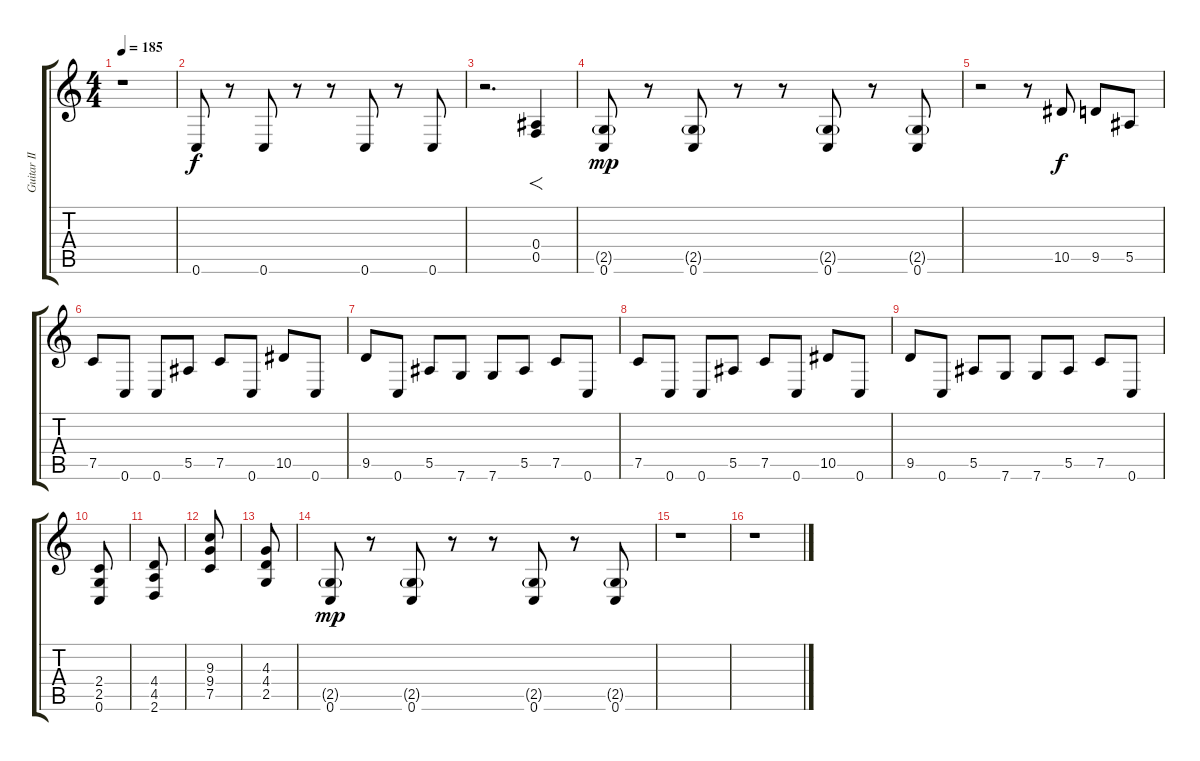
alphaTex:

\track ("Guitar II" "Guitar II") {instrument distortionguitar}
\staff {score tabs}
\tuning (C4 G3 Eb3 Bb2 F2 C2) {hide}
\ts (4 4)
\tempo 185
\clef g2
\ks c
r.1{dy mp} |
0.6.8{dy f} r.8 0.6.8 r.8 r.8 0.6.8 r.8 0.6.8 |
r.2{d} (0.4 0.5).4{f} |
(2.5{g} 0.6).8{dy mp} r.8 (2.5{g} 0.6).8 r.8 r.8 (2.5{g} 0.6).8 r.8 (2.5{g} 0.6).8 |
r.2 r.8 10.5.8{dy f} 9.5.8 5.5.8 |
7.5.8 0.6.8 0.6.8 5.5.8 7.5.8 0.6.8 10.5.8 0.6.8 |
9.5.8 0.6.8 5.5.8 7.6.8 7.6.8 5.5.8 7.5.8 0.6.8 |
7.5.8 0.6.8 0.6.8 5.5.8 7.5.8 0.6.8 10.5.8 0.6.8 |
9.5.8 0.6.8 5.5.8 7.6.8 7.6.8 5.5.8 7.5.8 0.6.8 |
(2.4 2.5 0.6).8 |
(4.4 4.5 2.6).8 |
(9.3 9.4 7.5).8 |
(4.3 4.4 2.5).8 |
(2.5{g} 0.6).8{dy mp} r.8 (2.5{g} 0.6).8 r.8 r.8 (2.5{g} 0.6).8 r.8 (2.5{g} 0.6).8 |
r.1 |
r.1
